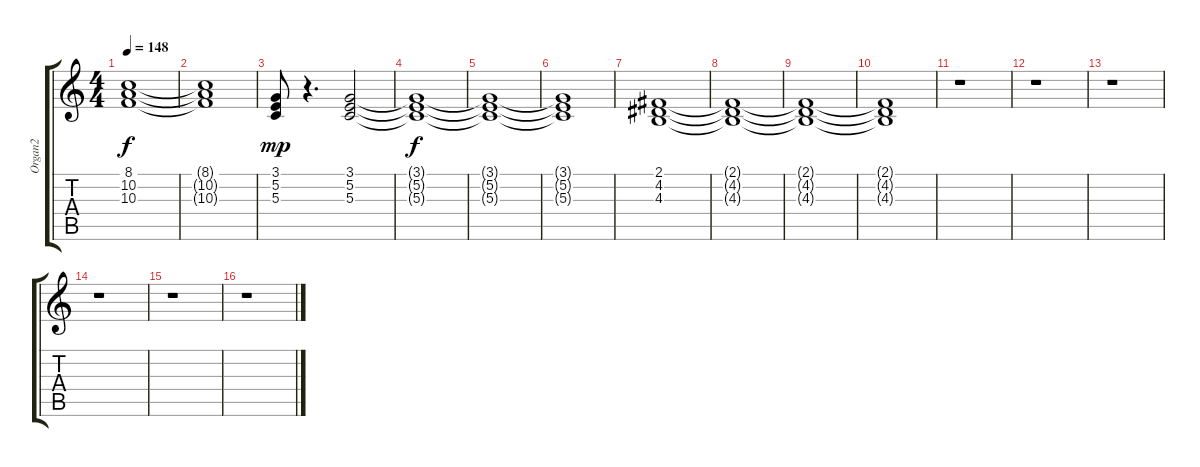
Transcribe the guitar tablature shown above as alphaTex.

\track ("Organ2" "Organ2") {instrument percussiveorgan}
\staff {score tabs}
\tuning (E4 B3 G3 D3 A2 E2) {hide}
\ts (4 4)
\tempo 148
\clef g2
\ks c
(8.1{t} 10.2{t} 10.3{t}).1{dy f} |
(8.1{t} 10.2{t} 10.3{t}).1 |
(3.1 5.2 5.3).8{dy mp} r.4{d} (3.1 5.2 5.3).2 |
(3.1{t} 5.2{t} 5.3{t}).1{dy f} |
(3.1{t} 5.2{t} 5.3{t}).1 |
(3.1{t} 5.2{t} 5.3{t}).1 |
(2.1 4.2 4.3).1 |
(2.1{t} 4.2{t} 4.3{t}).1 |
(2.1{t} 4.2{t} 4.3{t}).1 |
(2.1{t} 4.2{t} 4.3{t}).1 |
r.1 |
r.1 |
r.1 |
r.1 |
r.1 |
r.1
